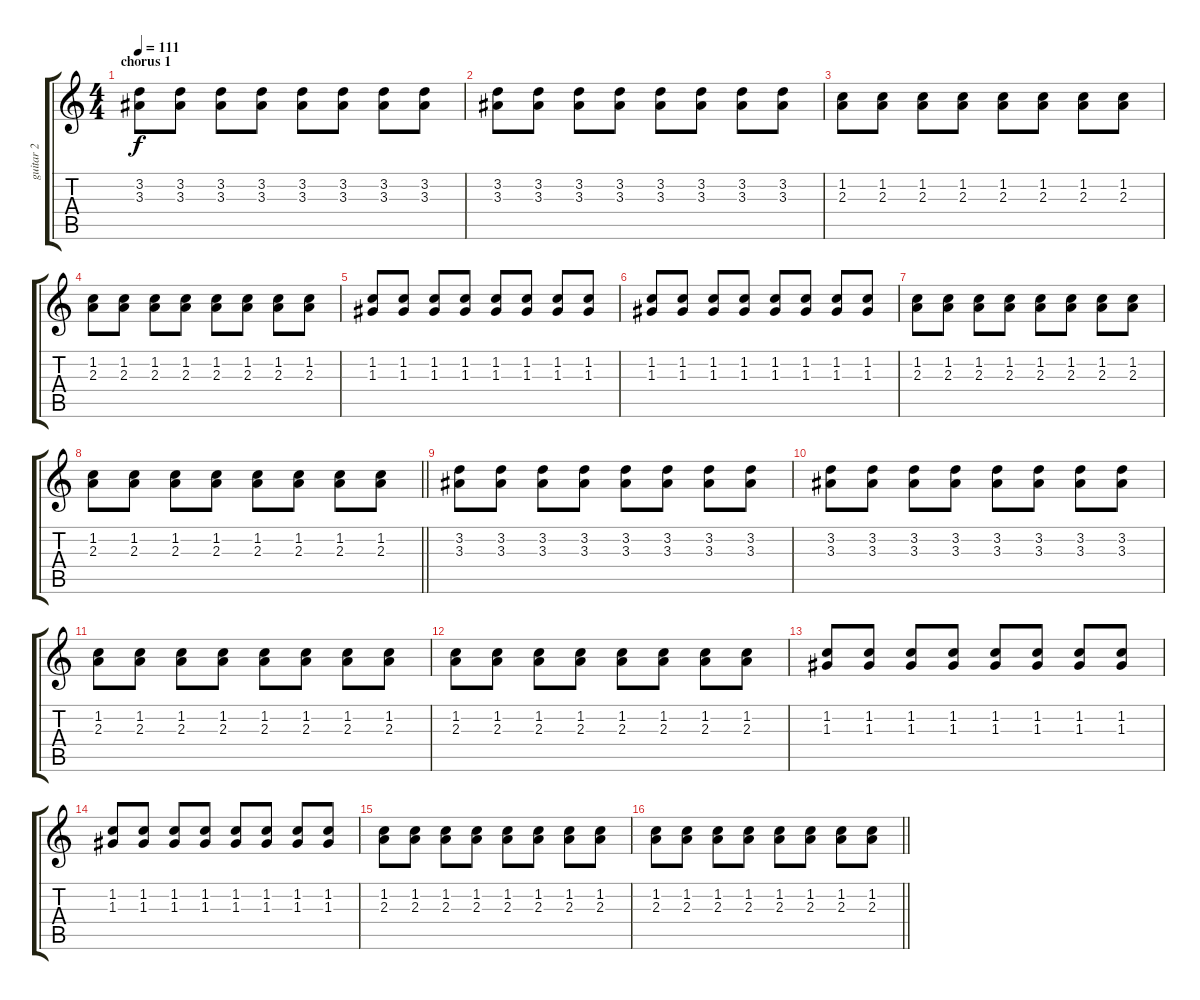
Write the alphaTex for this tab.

\track ("guitar 2" "guitar 2") {instrument overdrivenguitar}
\staff {score tabs}
\tuning (E4 B3 G3 D3 A2 C2) {hide}
\ts (4 4)
\section ("" "chorus 1")
\tempo 111
\clef g2
\ks c
(3.2 3.3).8{dy f volume 8 instrument overdrivenguitar} (3.2 3.3).8 (3.2 3.3).8 (3.2 3.3).8 (3.2 3.3).8 (3.2 3.3).8 (3.2 3.3).8 (3.2 3.3).8 |
(3.2 3.3).8 (3.2 3.3).8 (3.2 3.3).8 (3.2 3.3).8 (3.2 3.3).8 (3.2 3.3).8 (3.2 3.3).8 (3.2 3.3).8 |
(1.2 2.3).8 (1.2 2.3).8 (1.2 2.3).8 (1.2 2.3).8 (1.2 2.3).8 (1.2 2.3).8 (1.2 2.3).8 (1.2 2.3).8 |
(1.2 2.3).8 (1.2 2.3).8 (1.2 2.3).8 (1.2 2.3).8 (1.2 2.3).8 (1.2 2.3).8 (1.2 2.3).8 (1.2 2.3).8 |
(1.2 1.3).8 (1.2 1.3).8 (1.2 1.3).8 (1.2 1.3).8 (1.2 1.3).8 (1.2 1.3).8 (1.2 1.3).8 (1.2 1.3).8 |
(1.2 1.3).8 (1.2 1.3).8 (1.2 1.3).8 (1.2 1.3).8 (1.2 1.3).8 (1.2 1.3).8 (1.2 1.3).8 (1.2 1.3).8 |
(1.2 2.3).8 (1.2 2.3).8 (1.2 2.3).8 (1.2 2.3).8 (1.2 2.3).8 (1.2 2.3).8 (1.2 2.3).8 (1.2 2.3).8 |
\barLineRight lightlight
(1.2 2.3).8 (1.2 2.3).8 (1.2 2.3).8 (1.2 2.3).8 (1.2 2.3).8 (1.2 2.3).8 (1.2 2.3).8 (1.2 2.3).8 |
(3.2 3.3).8 (3.2 3.3).8 (3.2 3.3).8 (3.2 3.3).8 (3.2 3.3).8 (3.2 3.3).8 (3.2 3.3).8 (3.2 3.3).8 |
(3.2 3.3).8 (3.2 3.3).8 (3.2 3.3).8 (3.2 3.3).8 (3.2 3.3).8 (3.2 3.3).8 (3.2 3.3).8 (3.2 3.3).8 |
(1.2 2.3).8 (1.2 2.3).8 (1.2 2.3).8 (1.2 2.3).8 (1.2 2.3).8 (1.2 2.3).8 (1.2 2.3).8 (1.2 2.3).8 |
(1.2 2.3).8 (1.2 2.3).8 (1.2 2.3).8 (1.2 2.3).8 (1.2 2.3).8 (1.2 2.3).8 (1.2 2.3).8 (1.2 2.3).8 |
(1.2 1.3).8 (1.2 1.3).8 (1.2 1.3).8 (1.2 1.3).8 (1.2 1.3).8 (1.2 1.3).8 (1.2 1.3).8 (1.2 1.3).8 |
(1.2 1.3).8 (1.2 1.3).8 (1.2 1.3).8 (1.2 1.3).8 (1.2 1.3).8 (1.2 1.3).8 (1.2 1.3).8 (1.2 1.3).8 |
(1.2 2.3).8 (1.2 2.3).8 (1.2 2.3).8 (1.2 2.3).8 (1.2 2.3).8 (1.2 2.3).8 (1.2 2.3).8 (1.2 2.3).8 |
\barLineRight lightlight
(1.2 2.3).8 (1.2 2.3).8 (1.2 2.3).8 (1.2 2.3).8 (1.2 2.3).8 (1.2 2.3).8 (1.2 2.3).8 (1.2 2.3).8
